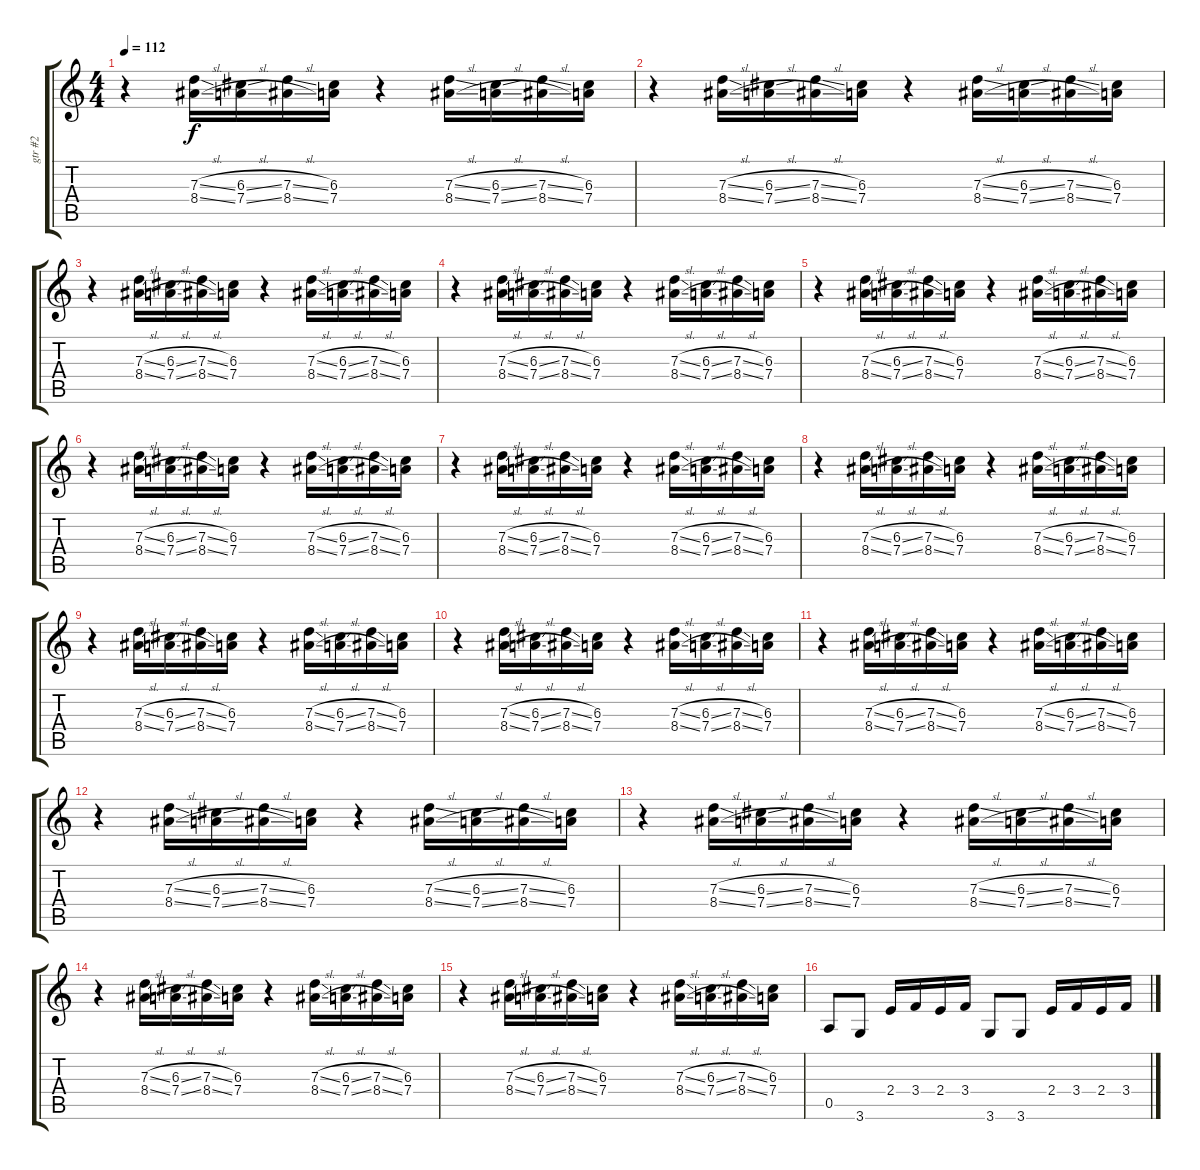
\track ("gtr #2" "gtr #2") {instrument distortionguitar}
\staff {score tabs}
\tuning (E4 B3 G3 D3 A2 E2) {hide}
\ts (4 4)
\tempo 112
\clef g2
\ks c
r.4{dy f} (7.3{sl} 8.4{sl}).16 (6.3{sl} 7.4{sl}).16 (7.3{sl} 8.4{sl}).16 (6.3 7.4).16 r.4 (7.3{sl} 8.4{sl}).16 (6.3{sl} 7.4{sl}).16 (7.3{sl} 8.4{sl}).16 (6.3 7.4).16 |
r.4 (7.3{sl} 8.4{sl}).16 (6.3{sl} 7.4{sl}).16 (7.3{sl} 8.4{sl}).16 (6.3 7.4).16 r.4 (7.3{sl} 8.4{sl}).16 (6.3{sl} 7.4{sl}).16 (7.3{sl} 8.4{sl}).16 (6.3 7.4).16 |
r.4 (7.3{sl} 8.4{sl}).16 (6.3{sl} 7.4{sl}).16 (7.3{sl} 8.4{sl}).16 (6.3 7.4).16 r.4 (7.3{sl} 8.4{sl}).16 (6.3{sl} 7.4{sl}).16 (7.3{sl} 8.4{sl}).16 (6.3 7.4).16 |
r.4 (7.3{sl} 8.4{sl}).16 (6.3{sl} 7.4{sl}).16 (7.3{sl} 8.4{sl}).16 (6.3 7.4).16 r.4 (7.3{sl} 8.4{sl}).16 (6.3{sl} 7.4{sl}).16 (7.3{sl} 8.4{sl}).16 (6.3 7.4).16 |
r.4 (7.3{sl} 8.4{sl}).16 (6.3{sl} 7.4{sl}).16 (7.3{sl} 8.4{sl}).16 (6.3 7.4).16 r.4 (7.3{sl} 8.4{sl}).16 (6.3{sl} 7.4{sl}).16 (7.3{sl} 8.4{sl}).16 (6.3 7.4).16 |
r.4 (7.3{sl} 8.4{sl}).16 (6.3{sl} 7.4{sl}).16 (7.3{sl} 8.4{sl}).16 (6.3 7.4).16 r.4 (7.3{sl} 8.4{sl}).16 (6.3{sl} 7.4{sl}).16 (7.3{sl} 8.4{sl}).16 (6.3 7.4).16 |
r.4 (7.3{sl} 8.4{sl}).16 (6.3{sl} 7.4{sl}).16 (7.3{sl} 8.4{sl}).16 (6.3 7.4).16 r.4 (7.3{sl} 8.4{sl}).16 (6.3{sl} 7.4{sl}).16 (7.3{sl} 8.4{sl}).16 (6.3 7.4).16 |
r.4 (7.3{sl} 8.4{sl}).16 (6.3{sl} 7.4{sl}).16 (7.3{sl} 8.4{sl}).16 (6.3 7.4).16 r.4 (7.3{sl} 8.4{sl}).16 (6.3{sl} 7.4{sl}).16 (7.3{sl} 8.4{sl}).16 (6.3 7.4).16 |
r.4 (7.3{sl} 8.4{sl}).16 (6.3{sl} 7.4{sl}).16 (7.3{sl} 8.4{sl}).16 (6.3 7.4).16 r.4 (7.3{sl} 8.4{sl}).16 (6.3{sl} 7.4{sl}).16 (7.3{sl} 8.4{sl}).16 (6.3 7.4).16 |
r.4 (7.3{sl} 8.4{sl}).16 (6.3{sl} 7.4{sl}).16 (7.3{sl} 8.4{sl}).16 (6.3 7.4).16 r.4 (7.3{sl} 8.4{sl}).16 (6.3{sl} 7.4{sl}).16 (7.3{sl} 8.4{sl}).16 (6.3 7.4).16 |
r.4 (7.3{sl} 8.4{sl}).16 (6.3{sl} 7.4{sl}).16 (7.3{sl} 8.4{sl}).16 (6.3 7.4).16 r.4 (7.3{sl} 8.4{sl}).16 (6.3{sl} 7.4{sl}).16 (7.3{sl} 8.4{sl}).16 (6.3 7.4).16 |
r.4 (7.3{sl} 8.4{sl}).16 (6.3{sl} 7.4{sl}).16 (7.3{sl} 8.4{sl}).16 (6.3 7.4).16 r.4 (7.3{sl} 8.4{sl}).16 (6.3{sl} 7.4{sl}).16 (7.3{sl} 8.4{sl}).16 (6.3 7.4).16 |
r.4 (7.3{sl} 8.4{sl}).16 (6.3{sl} 7.4{sl}).16 (7.3{sl} 8.4{sl}).16 (6.3 7.4).16 r.4 (7.3{sl} 8.4{sl}).16 (6.3{sl} 7.4{sl}).16 (7.3{sl} 8.4{sl}).16 (6.3 7.4).16 |
r.4 (7.3{sl} 8.4{sl}).16 (6.3{sl} 7.4{sl}).16 (7.3{sl} 8.4{sl}).16 (6.3 7.4).16 r.4 (7.3{sl} 8.4{sl}).16 (6.3{sl} 7.4{sl}).16 (7.3{sl} 8.4{sl}).16 (6.3 7.4).16 |
r.4 (7.3{sl} 8.4{sl}).16 (6.3{sl} 7.4{sl}).16 (7.3{sl} 8.4{sl}).16 (6.3 7.4).16 r.4 (7.3{sl} 8.4{sl}).16 (6.3{sl} 7.4{sl}).16 (7.3{sl} 8.4{sl}).16 (6.3 7.4).16 |
0.5.8 3.6.8 2.4.16 3.4.16 2.4.16 3.4.16 3.6.8 3.6.8 2.4.16 3.4.16 2.4.16 3.4.16
